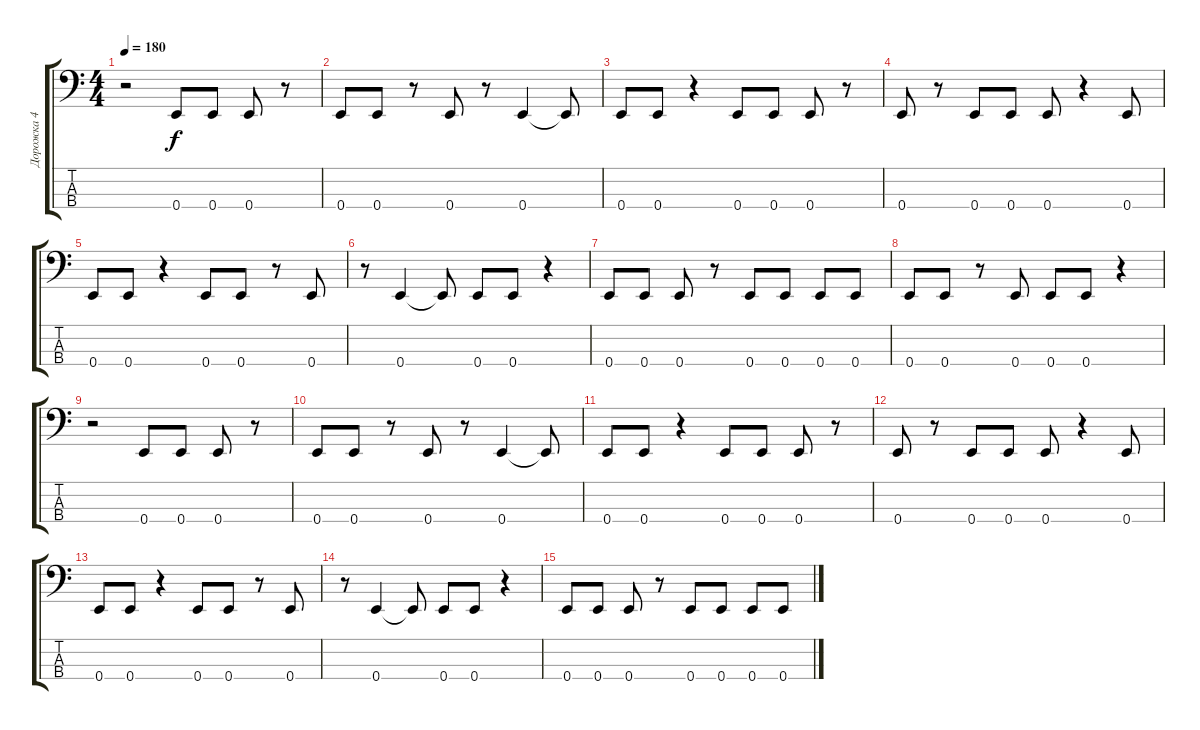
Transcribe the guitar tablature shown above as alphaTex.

\track ("Дорожка 4" "Дорожка 4") {instrument electricbassfinger}
\staff {score tabs}
\tuning (G2 D2 A1 E1) {hide}
\ts (4 4)
\tempo 180
\clef f4
\ks c
r.2{dy f} 0.4.8 0.4.8 0.4.8 r.8 |
0.4.8 0.4.8 r.8 0.4.8 r.8 0.4.4 0.4{t}.8 |
0.4.8 0.4.8 r.4 0.4.8 0.4.8 0.4.8 r.8 |
0.4.8 r.8 0.4.8 0.4.8 0.4.8 r.4 0.4.8 |
0.4.8 0.4.8 r.4 0.4.8 0.4.8 r.8 0.4.8 |
r.8 0.4.4 0.4{t}.8 0.4.8 0.4.8 r.4 |
0.4.8 0.4.8 0.4.8 r.8 0.4.8 0.4.8 0.4.8 0.4.8 |
0.4.8 0.4.8 r.8 0.4.8 0.4.8 0.4.8 r.4 |
r.2 0.4.8 0.4.8 0.4.8 r.8 |
0.4.8 0.4.8 r.8 0.4.8 r.8 0.4.4 0.4{t}.8 |
0.4.8 0.4.8 r.4 0.4.8 0.4.8 0.4.8 r.8 |
0.4.8 r.8 0.4.8 0.4.8 0.4.8 r.4 0.4.8 |
0.4.8 0.4.8 r.4 0.4.8 0.4.8 r.8 0.4.8 |
r.8 0.4.4 0.4{t}.8 0.4.8 0.4.8 r.4 |
0.4.8 0.4.8 0.4.8 r.8 0.4.8 0.4.8 0.4.8 0.4.8
